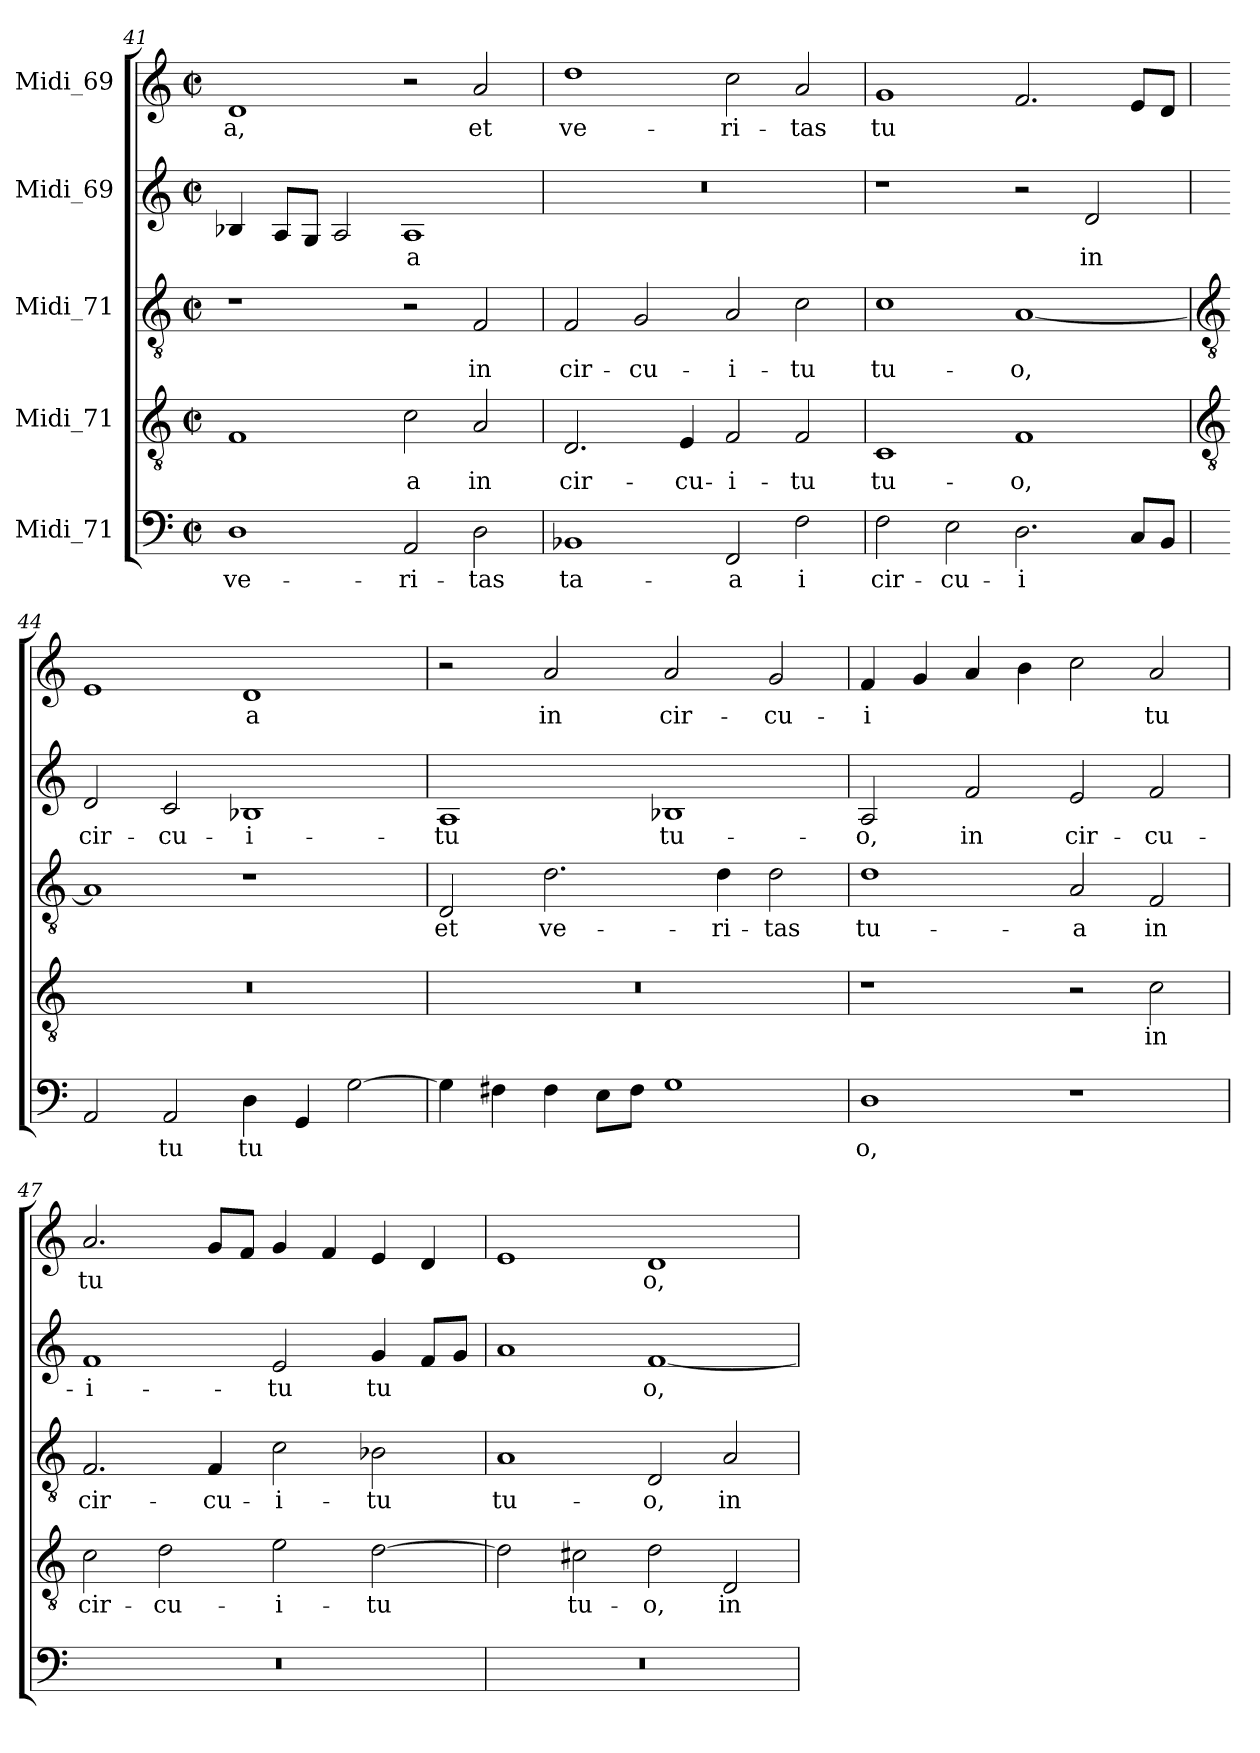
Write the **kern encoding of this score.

**kern	**text	**kern	**text	**kern	**text	**kern	**text	**kern	**text
*part5	*part5	*part4	*part4	*part3	*part3	*part2	*part2	*part1	*part1
*staff5	*staff5	*staff4	*staff4	*staff3	*staff3	*staff2	*staff2	*staff1	*staff1
*I"Midi_71	*	*I"Midi_71	*	*I"Midi_71	*	*I"Midi_69	*	*I"Midi_69	*
*clefF4	*	*clefGv2	*	*clefGv2	*	*clefG2	*	*clefG2	*
*k[]	*	*k[]	*	*k[]	*	*k[]	*	*k[]	*
*C:	*	*C:	*	*C:	*	*C:	*	*C:	*
*M4/2	*	*M4/2	*	*M4/2	*	*M4/2	*	*M4/2	*
*met(c|)	*	*met(c|)	*	*met(c|)	*	*met(c|)	*	*met(c|)	*
=41	=41	=41	=41	=41	=41	=41	=41	=41	=41
!	!LO:LY:b	!	!	!	!	!	!	!	!LO:LY:b
1D	ve-	1F	.	1r	.	4B-X	.	1d	a,
.	.	.	.	.	.	8AL	.	.	.
.	.	.	.	.	.	8GJ	.	.	.
.	.	.	.	.	.	2A	.	.	.
!	!LO:LY:b	!	!LO:LY:b	!	!	!	!LO:LY:b	!	!
2AA	-ri-	2c	a	2r	.	1A	a	2r	.
!	!LO:LY:b	!	!LO:LY:b	!	!LO:LY:b	!	!	!	!LO:LY:b
2D	-tas	2A	in	2F	in	.	.	2a	et
=42	=42	=42	=42	=42	=42	=42	=42	=42	=42
!	!LO:LY:b	!	!LO:LY:b	!	!LO:LY:b	!	!	!	!LO:LY:b
1BB-X	ta-	2.D	cir-	2F	cir-	0r	.	1dd	ve-
!	!	!	!	!	!LO:LY:b	!	!	!	!
.	.	.	.	2G	-cu-	.	.	.	.
!	!	!	!LO:LY:b	!	!	!	!	!	!
.	.	4E	-cu-	.	.	.	.	.	.
!	!LO:LY:b	!	!LO:LY:b	!	!LO:LY:b	!	!	!	!LO:LY:b
2FF	-a	2F	-i-	2A	-i-	.	.	2cc	-ri-
!	!LO:LY:b	!	!LO:LY:b	!	!LO:LY:b	!	!	!	!LO:LY:b
2F	i	2F	-tu	2c	-tu	.	.	2a	-tas
=43	=43	=43	=43	=43	=43	=43	=43	=43	=43
!	!LO:LY:b	!	!LO:LY:b	!	!LO:LY:b	!	!	!	!LO:LY:b
2F	cir-	1C	tu-	1c	tu-	1r	.	1g	tu
!	!LO:LY:b	!	!	!	!	!	!	!	!
2E	-cu-	.	.	.	.	.	.	.	.
!	!LO:LY:b	!	!LO:LY:b	!	!LO:LY:b	!	!	!	!
2.D	-i	1F	-o,	[1A	-o,	2r	.	2.f	.
!	!	!	!	!	!	!	!LO:LY:b	!	!
.	.	.	.	.	.	2d	in	.	.
8CL	.	.	.	.	.	.	.	8eL	.
8BBJ	.	.	.	.	.	.	.	8dJ	.
!!LO:LB:g=z
=44	=44	=44	=44	=44	=44	=44	=44	=44	=44
*	*	*clefGv2	*	*clefGv2	*	*	*	*	*
!	!	!	!	!	!	!	!LO:LY:b	!	!
2AA	.	0r	.	1A]	.	2d	cir-	1e	.
!	!LO:LY:b	!	!	!	!	!	!LO:LY:b	!	!
2AA	tu	.	.	.	.	2c	-cu-	.	.
!	!LO:LY:b	!	!	!	!	!	!LO:LY:b	!	!LO:LY:b
4D	tu	.	.	1r	.	1B-X	-i-	1d	a
4GG	.	.	.	.	.	.	.	.	.
[2G	.	.	.	.	.	.	.	.	.
=45	=45	=45	=45	=45	=45	=45	=45	=45	=45
!	!	!	!	!	!LO:LY:b	!	!LO:LY:b	!	!
4G]	.	0r	.	2D	et	1A	-tu	2r	.
4F#X	.	.	.	.	.	.	.	.	.
!	!	!	!	!	!LO:LY:b	!	!	!	!LO:LY:b
4F#	.	.	.	2.d	ve-	.	.	2a	in
8EL	.	.	.	.	.	.	.	.	.
8F#J	.	.	.	.	.	.	.	.	.
!	!	!	!	!	!	!	!LO:LY:b	!	!LO:LY:b
1G	.	.	.	.	.	1B-X	tu-	2a	cir-
!	!	!	!	!	!LO:LY:b	!	!	!	!
.	.	.	.	4d	-ri-	.	.	.	.
!	!	!	!	!	!LO:LY:b	!	!	!	!LO:LY:b
.	.	.	.	2d	-tas	.	.	2g	-cu-
=46	=46	=46	=46	=46	=46	=46	=46	=46	=46
!	!LO:LY:b	!	!	!	!LO:LY:b	!	!LO:LY:b	!	!LO:LY:b
1D	o,	1r	.	1d	tu-	2A	-o,	4f	-i
.	.	.	.	.	.	.	.	4g	.
!	!	!	!	!	!	!	!LO:LY:b	!	!
.	.	.	.	.	.	2f	in	4a	.
.	.	.	.	.	.	.	.	4b	.
!	!	!	!	!	!LO:LY:b	!	!LO:LY:b	!	!
1r	.	2r	.	2A	-a	2e	cir-	2cc	.
!	!	!	!LO:LY:b	!	!LO:LY:b	!	!LO:LY:b	!	!LO:LY:b
.	.	2c	in	2F	in	2f	-cu-	2a	tu
=47	=47	=47	=47	=47	=47	=47	=47	=47	=47
!	!	!	!LO:LY:b	!	!LO:LY:b	!	!LO:LY:b	!	!LO:LY:b
0r	.	2c	cir-	2.F	cir-	1f	-i-	2.a	tu
!	!	!	!LO:LY:b	!	!	!	!	!	!
.	.	2d	-cu-	.	.	.	.	.	.
!	!	!	!	!	!LO:LY:b	!	!	!	!
.	.	.	.	4F	-cu-	.	.	8gL	.
.	.	.	.	.	.	.	.	8fJ	.
!	!	!	!LO:LY:b	!	!LO:LY:b	!	!LO:LY:b	!	!
.	.	2e	-i-	2c	-i-	2e	-tu	4g	.
.	.	.	.	.	.	.	.	4f	.
!	!	!	!LO:LY:b	!	!LO:LY:b	!	!LO:LY:b	!	!
.	.	[2d	-tu	2B-X	-tu	4g	tu	4e	.
.	.	.	.	.	.	8fL	.	4d	.
.	.	.	.	.	.	8gJ	.	.	.
=48	=48	=48	=48	=48	=48	=48	=48	=48	=48
!	!	!	!	!	!LO:LY:b	!	!	!	!
0r	.	2d]	.	1A	tu-	1a	.	1e	.
!	!	!	!LO:LY:b	!	!	!	!	!	!
.	.	2c#X	tu-	.	.	.	.	.	.
!	!	!	!LO:LY:b	!	!LO:LY:b	!	!LO:LY:b	!	!LO:LY:b
.	.	2d	-o,	2D	-o,	[1f	o,	1d	o,
!	!	!	!LO:LY:b	!	!LO:LY:b	!	!	!	!
.	.	2D	in	2A	in	.	.	.	.
=	=	=	=	=	=	=	=	=	=
*-	*-	*-	*-	*-	*-	*-	*-	*-	*-
